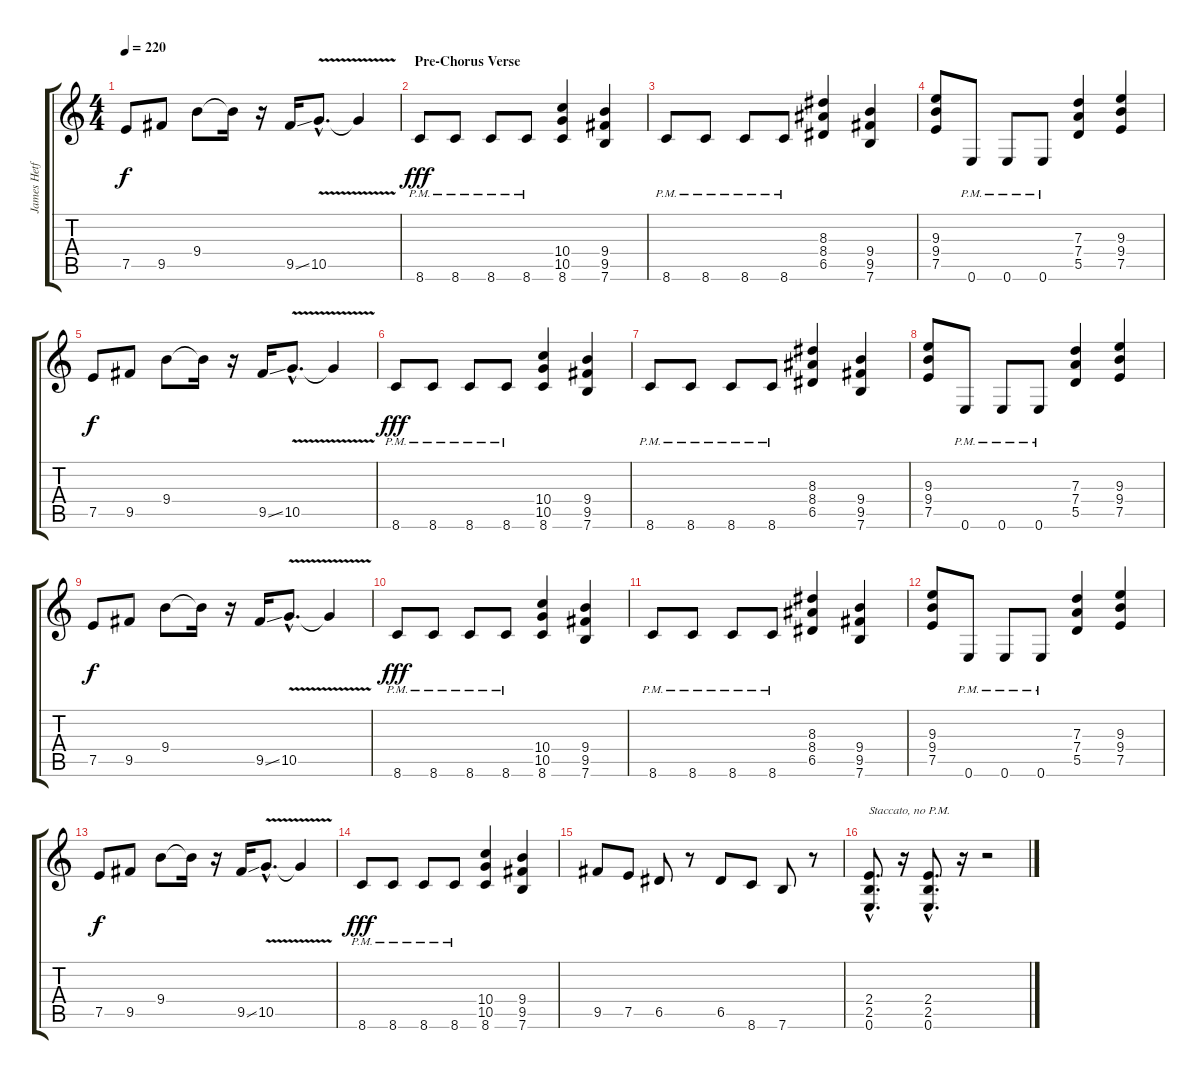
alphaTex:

\track ("James Hetfield" "James Hetf") {instrument distortionguitar}
\staff {score tabs}
\tuning (E4 B3 G3 D3 A2 E2) {hide}
\ts (4 4)
\tempo 220
\clef g2
\ks c
7.5.8{dy f} 9.5.8 9.4.8 9.4{t}.16 r.16 9.5{ss}.16 10.5{v hac}.8{d} 10.5{t}.4 |
\section ("" "Pre-Chorus Verse")
8.6{pm}.8{dy fff} 8.6{pm}.8 8.6{pm}.8 8.6{pm}.8 (10.4 10.5 8.6).4 (9.4 9.5 7.6).4 |
8.6{pm}.8 8.6{pm}.8 8.6{pm}.8 8.6{pm}.8 (8.3 8.4 6.5).4 (9.4 9.5 7.6).4 |
(9.3 9.4 7.5).8 0.6{pm}.8 0.6{pm}.8 0.6{pm}.8 (7.3 7.4 5.5).4 (9.3 9.4 7.5).4 |
7.5.8{dy f} 9.5.8 9.4.8 9.4{t}.16 r.16 9.5{ss}.16 10.5{v hac}.8{d} 10.5{t}.4 |
8.6{pm}.8{dy fff} 8.6{pm}.8 8.6{pm}.8 8.6{pm}.8 (10.4 10.5 8.6).4 (9.4 9.5 7.6).4 |
8.6{pm}.8 8.6{pm}.8 8.6{pm}.8 8.6{pm}.8 (8.3 8.4 6.5).4 (9.4 9.5 7.6).4 |
(9.3 9.4 7.5).8 0.6{pm}.8 0.6{pm}.8 0.6{pm}.8 (7.3 7.4 5.5).4 (9.3 9.4 7.5).4 |
7.5.8{dy f} 9.5.8 9.4.8 9.4{t}.16 r.16 9.5{ss}.16 10.5{v hac}.8{d} 10.5{t}.4 |
8.6{pm}.8{dy fff} 8.6{pm}.8 8.6{pm}.8 8.6{pm}.8 (10.4 10.5 8.6).4 (9.4 9.5 7.6).4 |
8.6{pm}.8 8.6{pm}.8 8.6{pm}.8 8.6{pm}.8 (8.3 8.4 6.5).4 (9.4 9.5 7.6).4 |
(9.3 9.4 7.5).8 0.6{pm}.8 0.6{pm}.8 0.6{pm}.8 (7.3 7.4 5.5).4 (9.3 9.4 7.5).4 |
7.5.8{dy f} 9.5.8 9.4.8 9.4{t}.16 r.16 9.5{ss}.16 10.5{v hac}.8{d} 10.5{t}.4 |
8.6{pm}.8{dy fff} 8.6{pm}.8 8.6{pm}.8 8.6{pm}.8 (10.4 10.5 8.6).4 (9.4 9.5 7.6).4 |
9.5.8 7.5.8 6.5.8 r.8 6.5.8 8.6.8 7.6.8 r.8 |
(2.4{hac} 2.5{hac} 0.6{hac}).8{d txt "Staccato, no P.M."} r.16 (2.4{hac} 2.5{hac} 0.6{hac}).8{d} r.16 r.2
